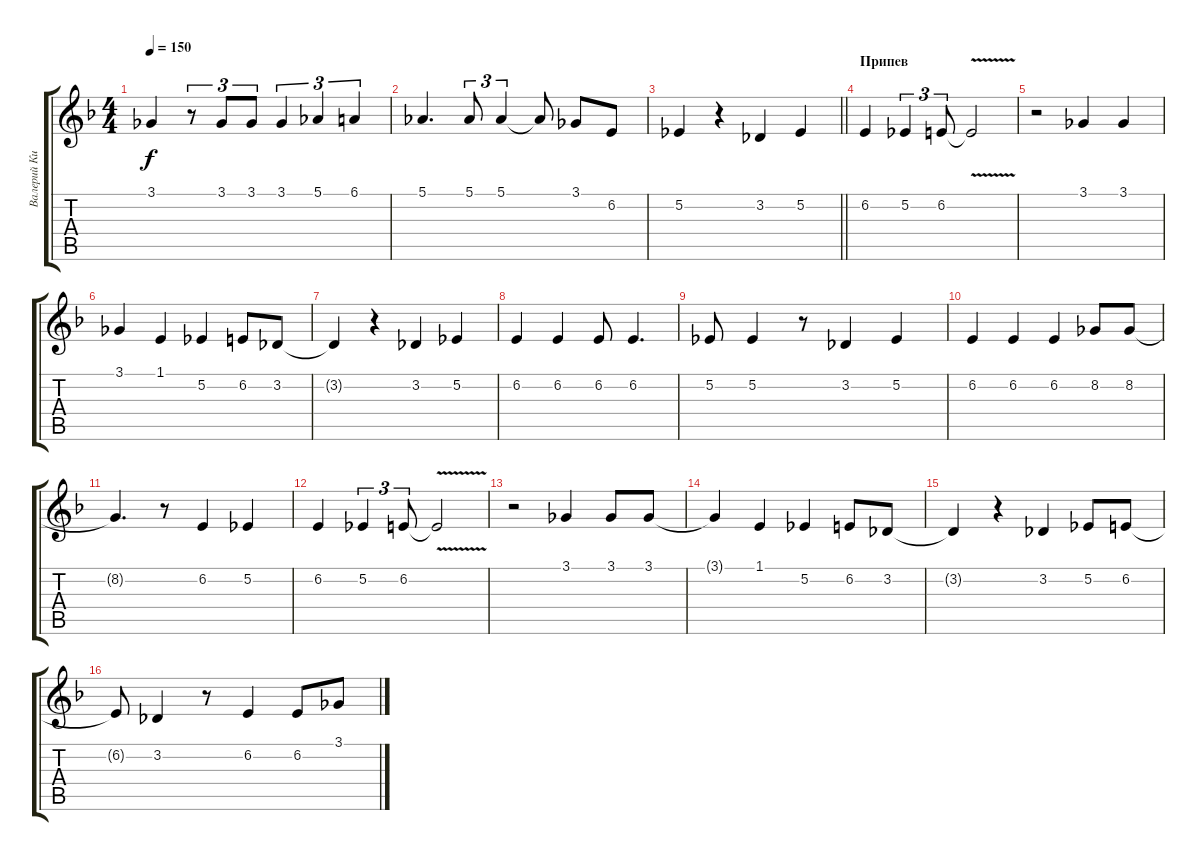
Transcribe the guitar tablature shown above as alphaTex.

\track ("Валерий Кипелов" "Валерий Ки") {instrument trumpet}
\staff {score tabs}
\tuning (Eb4 Bb3 Gb3 Db3 Ab2 Eb2) {hide}
\ts (4 4)
\tempo 150
\clef g2
\ks dminor
3.1.4{dy f} r.8{tu (3 2)} 3.1.8{tu (3 2)} 3.1.8{tu (3 2)} 3.1.4{tu (3 2)} 5.1.4{tu (3 2)} 6.1.4{tu (3 2)} |
5.1.4{d} 5.1.8{tu (3 2)} 5.1.4{tu (3 2)} 5.1{t}.8 3.1.8 6.2.8 |
\barLineRight lightlight
5.2.4 r.4 3.2.4 5.2.4 |
\section ("" "Припев")
6.2.4 5.2.4{tu (3 2)} 6.2.8{tu (3 2)} 6.2{v t}.2 |
r.2 3.1.4 3.1.4 |
3.1.4 1.1.4 5.2.4 6.2.8 3.2.8 |
3.2{t}.4 r.4 3.2.4 5.2.4 |
6.2.4 6.2.4 6.2.8 6.2.4{d} |
5.2.8 5.2.4 r.8 3.2.4 5.2.4 |
6.2.4 6.2.4 6.2.4 8.2.8 8.2.8 |
8.2{t}.4{d} r.8 6.2.4 5.2.4 |
6.2.4 5.2.4{tu (3 2)} 6.2.8{tu (3 2)} 6.2{v t}.2 |
r.2 3.1.4 3.1.8 3.1.8 |
3.1{t}.4 1.1.4 5.2.4 6.2.8 3.2.8 |
3.2{t}.4 r.4 3.2.4 5.2.8 6.2.8 |
6.2{t}.8 3.2.4 r.8 6.2.4 6.2.8 3.1.8
